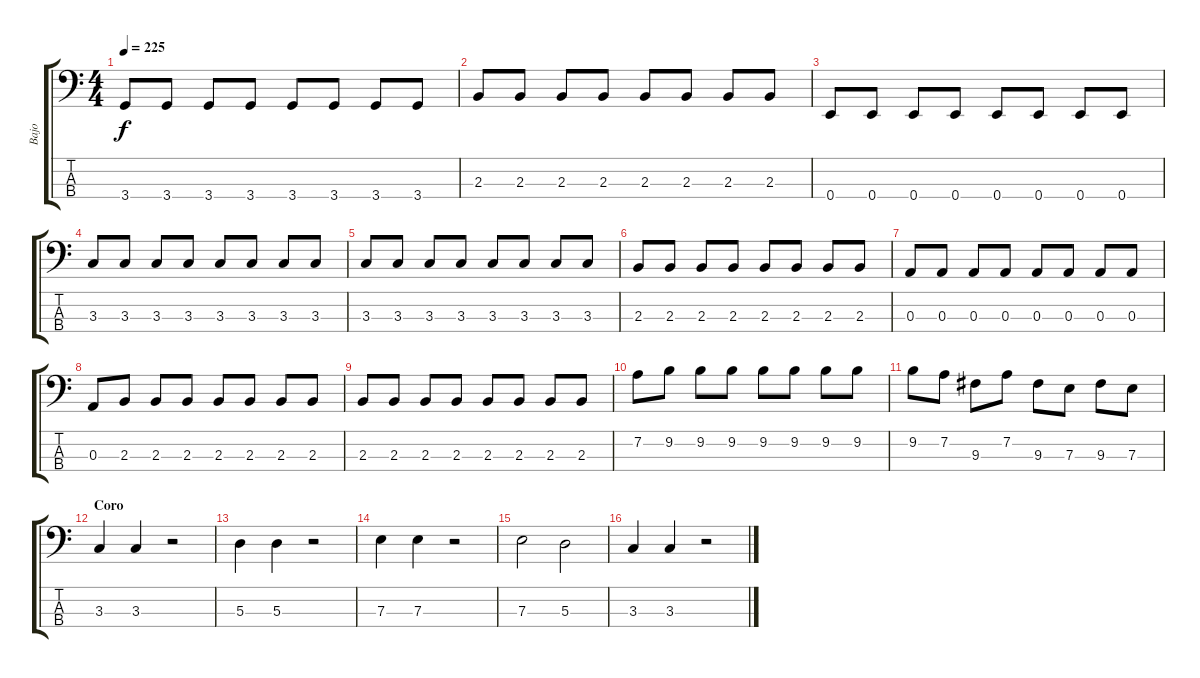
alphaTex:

\track ("Bajo" "Bajo") {instrument electricbassfinger}
\staff {score tabs}
\tuning (G2 D2 A1 E1) {hide}
\ts (4 4)
\tempo 225
\clef f4
\ks c
3.4.8{dy f} 3.4.8 3.4.8 3.4.8 3.4.8 3.4.8 3.4.8 3.4.8 |
2.3.8 2.3.8 2.3.8 2.3.8 2.3.8 2.3.8 2.3.8 2.3.8 |
0.4.8 0.4.8 0.4.8 0.4.8 0.4.8 0.4.8 0.4.8 0.4.8 |
3.3.8 3.3.8 3.3.8 3.3.8 3.3.8 3.3.8 3.3.8 3.3.8 |
3.3.8 3.3.8 3.3.8 3.3.8 3.3.8 3.3.8 3.3.8 3.3.8 |
2.3.8 2.3.8 2.3.8 2.3.8 2.3.8 2.3.8 2.3.8 2.3.8 |
0.3.8 0.3.8 0.3.8 0.3.8 0.3.8 0.3.8 0.3.8 0.3.8 |
0.3.8 2.3.8 2.3.8 2.3.8 2.3.8 2.3.8 2.3.8 2.3.8 |
2.3.8 2.3.8 2.3.8 2.3.8 2.3.8 2.3.8 2.3.8 2.3.8 |
7.2.8 9.2.8 9.2.8 9.2.8 9.2.8 9.2.8 9.2.8 9.2.8 |
9.2.8 7.2.8 9.3.8 7.2.8 9.3.8 7.3.8 9.3.8 7.3.8 |
\section ("" "Coro")
3.3.4 3.3.4 r.2 |
5.3.4 5.3.4 r.2 |
7.3.4 7.3.4 r.2 |
7.3.2 5.3.2 |
3.3.4 3.3.4 r.2
